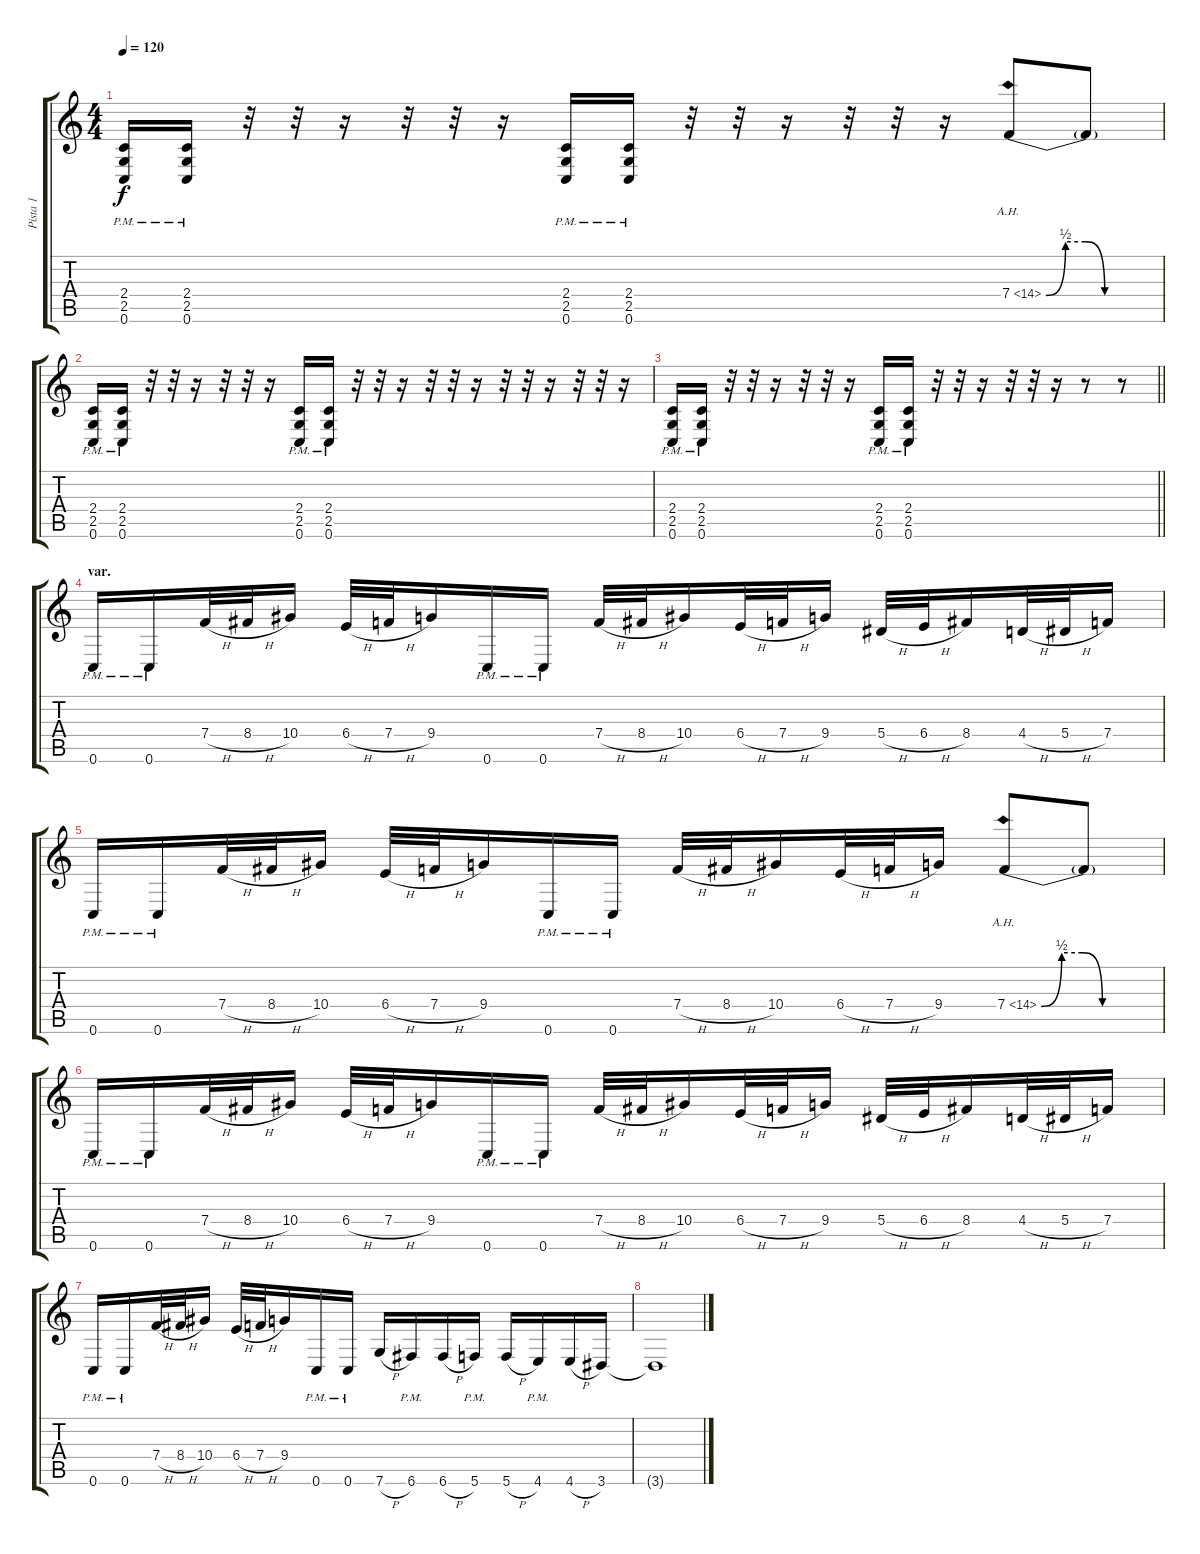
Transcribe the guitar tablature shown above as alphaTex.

\track ("Pista 1" "Pista 1") {instrument distortionguitar}
\staff {score tabs}
\tuning (C4 G3 Eb3 Bb2 F2 C2) {hide}
\ts (4 4)
\tempo 120
\clef g2
\ks c
(2.4 2.5 0.6{pm}).16{dy f} (2.4 2.5 0.6{pm}).16 r.32 r.32 r.16 r.32 r.32 r.16 (2.4 2.5 0.6{pm}).16 (2.4 2.5 0.6{pm}).16 r.32 r.32 r.16 r.32 r.32 r.16 7.4{be (custom 0 0 10 2 20 2 30 0 60 0) ah 7}.8 7.4{t}.8 |
(2.4 2.5 0.6{pm}).16 (2.4 2.5 0.6{pm}).16 r.32 r.32 r.16 r.32 r.32 r.16 (2.4 2.5 0.6{pm}).16 (2.4 2.5 0.6{pm}).16 r.32 r.32 r.16 r.32 r.32 r.16 r.32 r.32 r.16 r.32 r.32 r.16 |
\barLineRight lightlight
(2.4 2.5 0.6{pm}).16 (2.4 2.5 0.6{pm}).16 r.32 r.32 r.16 r.32 r.32 r.16 (2.4 2.5 0.6{pm}).16 (2.4 2.5 0.6{pm}).16 r.32 r.32 r.16 r.32 r.32 r.16 r.8 r.8 |
\section ("" "var.")
0.6{pm}.16 0.6{pm}.16 7.4{h}.32 8.4{h}.32 10.4.16 6.4{h}.32 7.4{h}.32 9.4.16 0.6{pm}.16 0.6{pm}.16 7.4{h}.32 8.4{h}.32 10.4.16 6.4{h}.32 7.4{h}.32 9.4.16 5.4{h}.32 6.4{h}.32 8.4.16 4.4{h}.32 5.4{h}.32 7.4.16 |
0.6{pm}.16 0.6{pm}.16 7.4{h}.32 8.4{h}.32 10.4.16 6.4{h}.32 7.4{h}.32 9.4.16 0.6{pm}.16 0.6{pm}.16 7.4{h}.32 8.4{h}.32 10.4.16 6.4{h}.32 7.4{h}.32 9.4.16 7.4{be (custom 0 0 10 2 20 2 30 0 60 0) ah 7}.8 7.4{t}.8 |
0.6{pm}.16 0.6{pm}.16 7.4{h}.32 8.4{h}.32 10.4.16 6.4{h}.32 7.4{h}.32 9.4.16 0.6{pm}.16 0.6{pm}.16 7.4{h}.32 8.4{h}.32 10.4.16 6.4{h}.32 7.4{h}.32 9.4.16 5.4{h}.32 6.4{h}.32 8.4.16 4.4{h}.32 5.4{h}.32 7.4.16 |
0.6{pm}.16 0.6{pm}.16 7.4{h}.32 8.4{h}.32 10.4.16 6.4{h}.32 7.4{h}.32 9.4.16 0.6{pm}.16 0.6{pm}.16 7.6{h}.16 6.6{pm}.16 6.6{h}.16 5.6{pm}.16 5.6{h}.16 4.6{pm}.16 4.6{h}.16 3.6.16 |
3.6{t}.1
